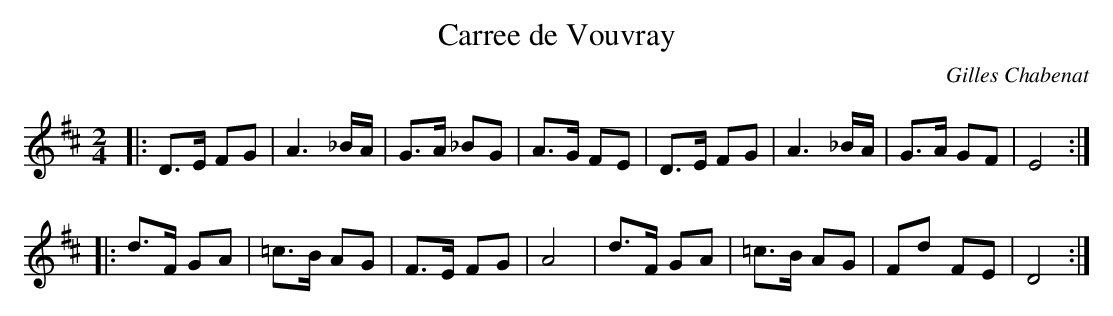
X:1
T:Carree de Vouvray
C:Gilles Chabenat
M:2/4
L:1/8
E:13
K:D
|:D>E FG|A3 _B/A/|G>A _BG|A>G FE|\
D>E FG|A3 _B/A/|G>A GF|E4:|*
|:d>F GA|=c>B AG|F>E FG|A4|\
d>F GA|=c>B AG|Fd FE|D4:|**
